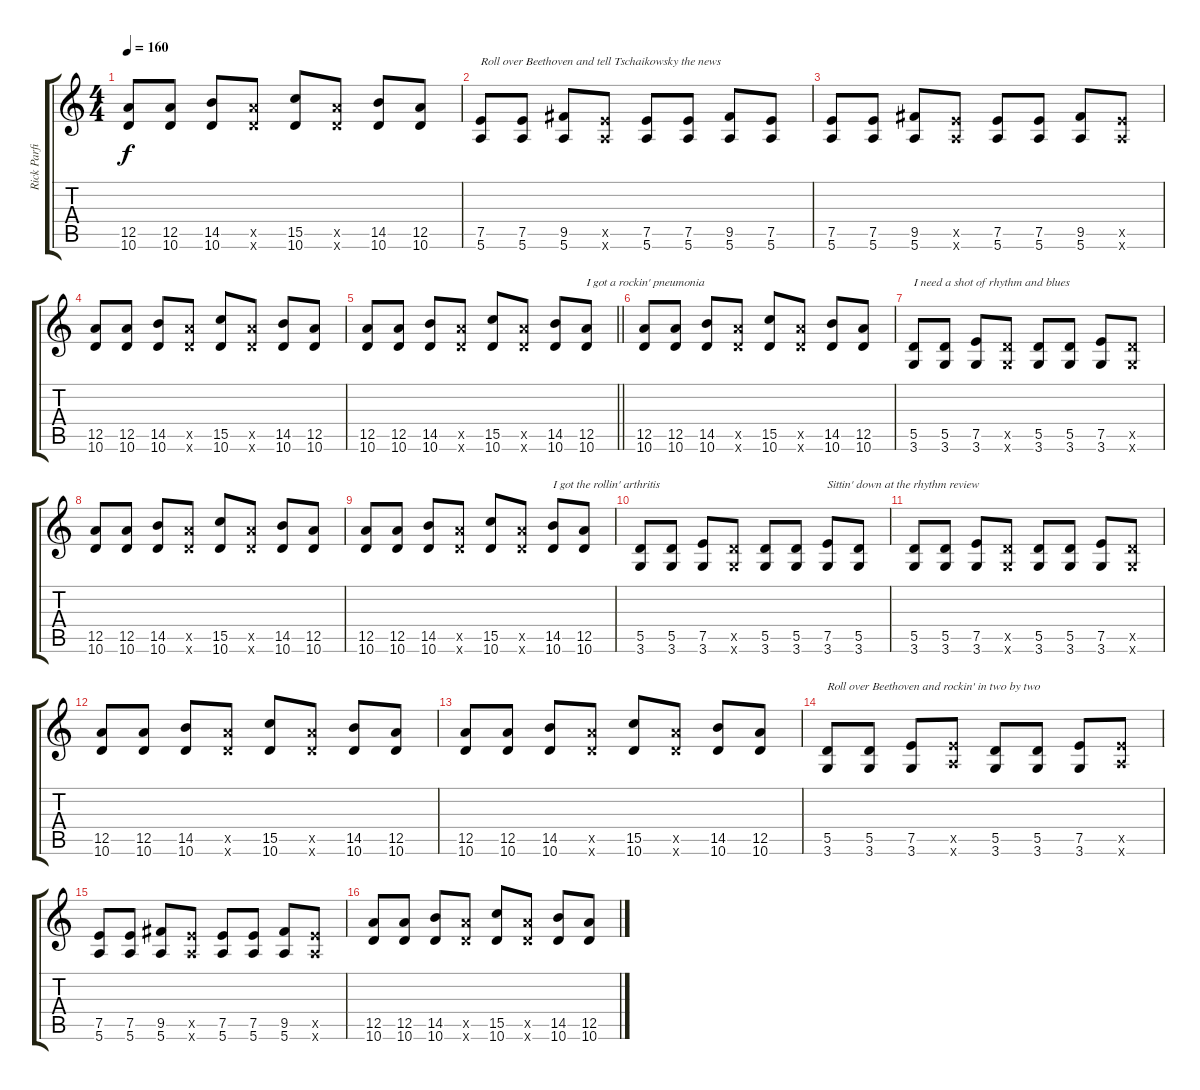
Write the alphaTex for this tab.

\track ("Rick Parfitt (Rythm Guitar/Lyrics)" "Rick Parfi") {instrument distortionguitar}
\staff {score tabs}
\tuning (E4 B3 G3 D3 A2 E2) {hide}
\ts (4 4)
\tempo 160
\clef g2
\ks c
(12.5 10.6).8{dy f} (12.5 10.6).8 (14.5 10.6).8 (12.5{x} 10.6{x}).8 (15.5 10.6).8 (12.5{x} 10.6{x}).8 (14.5 10.6).8 (12.5 10.6).8 |
(7.5 5.6).8{txt "Roll over Beethoven and tell Tschaikowsky the news"} (7.5 5.6).8 (9.5 5.6).8 (7.5{x} 5.6{x}).8 (7.5 5.6).8 (7.5 5.6).8 (9.5 5.6).8 (7.5 5.6).8 |
(7.5 5.6).8 (7.5 5.6).8 (9.5 5.6).8 (7.5{x} 5.6{x}).8 (7.5 5.6).8 (7.5 5.6).8 (9.5 5.6).8 (7.5{x} 5.6{x}).8 |
(12.5 10.6).8 (12.5 10.6).8 (14.5 10.6).8 (12.5{x} 10.6{x}).8 (15.5 10.6).8 (12.5{x} 10.6{x}).8 (14.5 10.6).8 (12.5 10.6).8 |
\barLineRight lightlight
(12.5 10.6).8 (12.5 10.6).8 (14.5 10.6).8 (12.5{x} 10.6{x}).8 (15.5 10.6).8 (12.5{x} 10.6{x}).8 (14.5 10.6).8 (12.5 10.6).8{txt "I got a rockin' pneumonia"} |
(12.5 10.6).8 (12.5 10.6).8 (14.5 10.6).8 (12.5{x} 10.6{x}).8 (15.5 10.6).8 (12.5{x} 10.6{x}).8 (14.5 10.6).8 (12.5 10.6).8 |
(5.5 3.6).8{txt "I need a shot of rhythm and blues"} (5.5 3.6).8 (7.5 3.6).8 (5.5{x} 3.6{x}).8 (5.5 3.6).8 (5.5 3.6).8 (7.5 3.6).8 (5.5{x} 3.6{x}).8 |
(12.5 10.6).8 (12.5 10.6).8 (14.5 10.6).8 (12.5{x} 10.6{x}).8 (15.5 10.6).8 (12.5{x} 10.6{x}).8 (14.5 10.6).8 (12.5 10.6).8 |
(12.5 10.6).8 (12.5 10.6).8 (14.5 10.6).8 (12.5{x} 10.6{x}).8 (15.5 10.6).8 (12.5{x} 10.6{x}).8 (14.5 10.6).8{txt "I got the rollin' arthritis"} (12.5 10.6).8 |
(5.5 3.6).8 (5.5 3.6).8 (7.5 3.6).8 (5.5{x} 3.6{x}).8 (5.5 3.6).8 (5.5 3.6).8 (7.5 3.6).8{txt "Sittin' down at the rhythm review"} (5.5 3.6).8 |
(5.5 3.6).8 (5.5 3.6).8 (7.5 3.6).8 (5.5{x} 3.6{x}).8 (5.5 3.6).8 (5.5 3.6).8 (7.5 3.6).8 (5.5{x} 3.6{x}).8 |
(12.5 10.6).8 (12.5 10.6).8 (14.5 10.6).8 (12.5{x} 10.6{x}).8 (15.5 10.6).8 (12.5{x} 10.6{x}).8 (14.5 10.6).8 (12.5 10.6).8 |
(12.5 10.6).8 (12.5 10.6).8 (14.5 10.6).8 (12.5{x} 10.6{x}).8 (15.5 10.6).8 (12.5{x} 10.6{x}).8 (14.5 10.6).8 (12.5 10.6).8 |
(5.5 3.6).8{txt "Roll over Beethoven and rockin' in two by two"} (5.5 3.6).8 (7.5 3.6).8 (7.5{x} 5.6{x}).8 (5.5 3.6).8 (5.5 3.6).8 (7.5 3.6).8 (7.5{x} 5.6{x}).8 |
(7.5 5.6).8 (7.5 5.6).8 (9.5 5.6).8 (7.5{x} 5.6{x}).8 (7.5 5.6).8 (7.5 5.6).8 (9.5 5.6).8 (7.5{x} 5.6{x}).8 |
(12.5 10.6).8 (12.5 10.6).8 (14.5 10.6).8 (12.5{x} 10.6{x}).8 (15.5 10.6).8 (12.5{x} 10.6{x}).8 (14.5 10.6).8 (12.5 10.6).8
